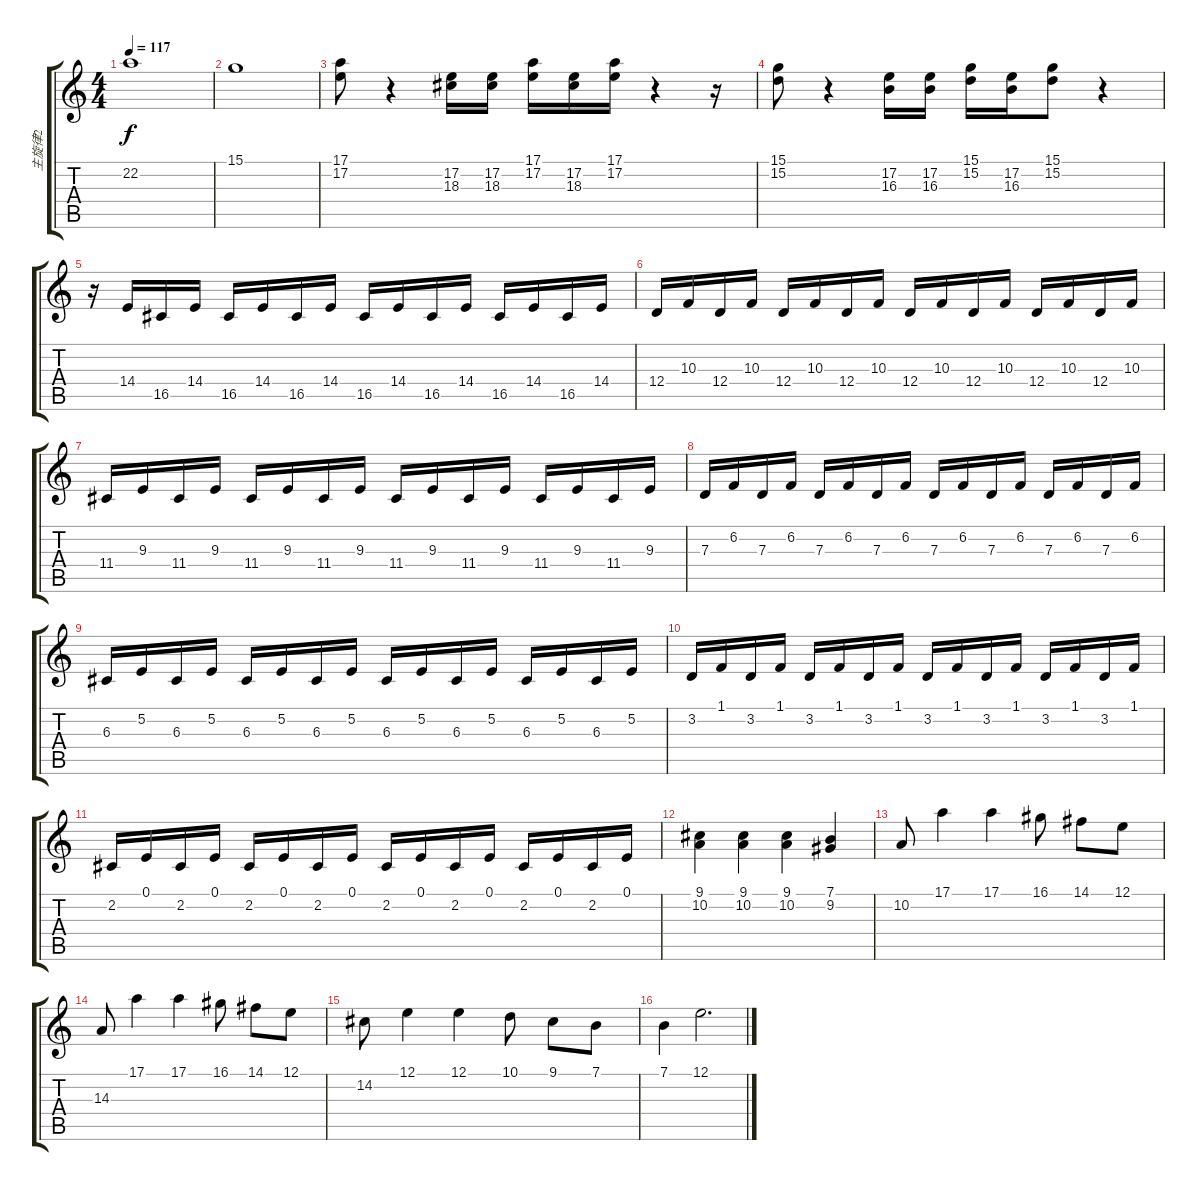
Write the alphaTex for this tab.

\track ("主旋律2" "主旋律2") {instrument stringensemble1}
\staff {score tabs}
\tuning (E4 B3 G3 D3 A2 E2) {hide}
\ts (4 4)
\tempo 117
\clef g2
\ks c
22.2{t}.1{dy f} |
15.1.1 |
(17.1 17.2).8 r.4 (17.2 18.3).16 (17.2 18.3).16 (17.1 17.2).16 (17.2 18.3).16 (17.1 17.2).16 r.4 r.16 |
(15.1 15.2).8 r.4 (17.2 16.3).16 (17.2 16.3).16 (15.1 15.2).16 (17.2 16.3).16 (15.1 15.2).8 r.4 |
r.16 14.4.16 16.5.16 14.4.16 16.5.16 14.4.16 16.5.16 14.4.16 16.5.16 14.4.16 16.5.16 14.4.16 16.5.16 14.4.16 16.5.16 14.4.16 |
12.4.16 10.3.16 12.4.16 10.3.16 12.4.16 10.3.16 12.4.16 10.3.16 12.4.16 10.3.16 12.4.16 10.3.16 12.4.16 10.3.16 12.4.16 10.3.16 |
11.4.16 9.3.16 11.4.16 9.3.16 11.4.16 9.3.16 11.4.16 9.3.16 11.4.16 9.3.16 11.4.16 9.3.16 11.4.16 9.3.16 11.4.16 9.3.16 |
7.3.16 6.2.16 7.3.16 6.2.16 7.3.16 6.2.16 7.3.16 6.2.16 7.3.16 6.2.16 7.3.16 6.2.16 7.3.16 6.2.16 7.3.16 6.2.16 |
6.3.16 5.2.16 6.3.16 5.2.16 6.3.16 5.2.16 6.3.16 5.2.16 6.3.16 5.2.16 6.3.16 5.2.16 6.3.16 5.2.16 6.3.16 5.2.16 |
3.2.16 1.1.16 3.2.16 1.1.16 3.2.16 1.1.16 3.2.16 1.1.16 3.2.16 1.1.16 3.2.16 1.1.16 3.2.16 1.1.16 3.2.16 1.1.16 |
2.2.16 0.1.16 2.2.16 0.1.16 2.2.16 0.1.16 2.2.16 0.1.16 2.2.16 0.1.16 2.2.16 0.1.16 2.2.16 0.1.16 2.2.16 0.1.16 |
(9.1 10.2).4 (9.1 10.2).4 (9.1 10.2).4 (7.1 9.2).4 |
10.2.8 17.1.4 17.1.4 16.1.8 14.1.8 12.1.8 |
14.3.8 17.1.4 17.1.4 16.1.8 14.1.8 12.1.8 |
14.2.8 12.1.4 12.1.4 10.1.8 9.1.8 7.1.8 |
7.1.4 12.1.2{d}
